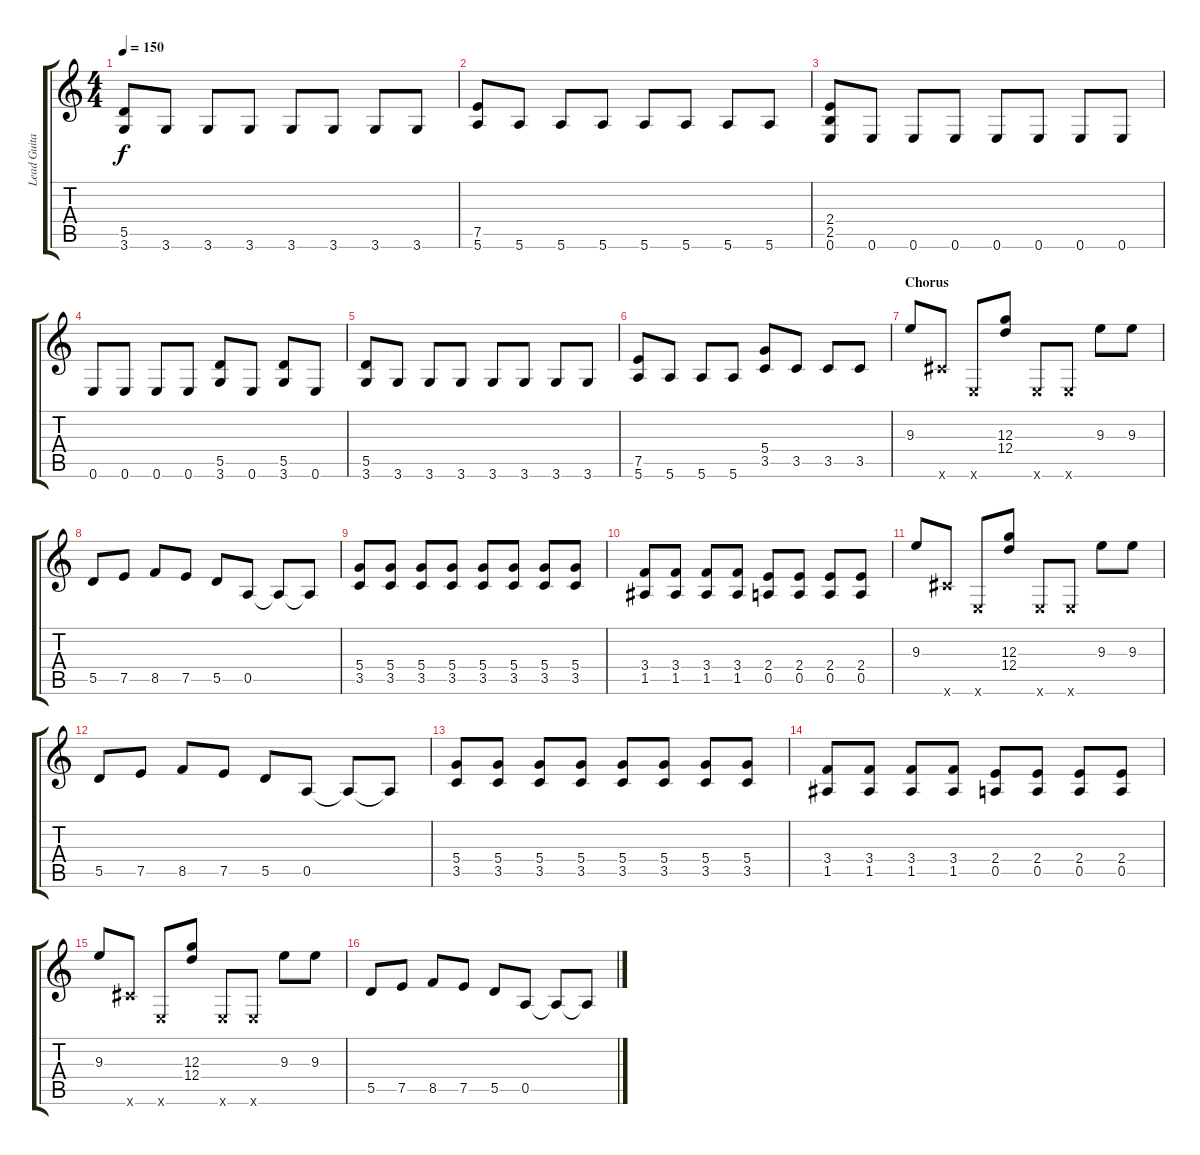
\track ("Lead Guitar" "Lead Guita") {instrument distortionguitar}
\staff {score tabs}
\tuning (E4 B3 G3 D3 A2 E2) {hide}
\ts (4 4)
\tempo 150
\clef g2
\ks c
(5.5 3.6).8{dy f} 3.6.8 3.6.8 3.6.8 3.6.8 3.6.8 3.6.8 3.6.8 |
(7.5 5.6).8 5.6.8 5.6.8 5.6.8 5.6.8 5.6.8 5.6.8 5.6.8 |
(2.4 2.5 0.6).8 0.6.8 0.6.8 0.6.8 0.6.8 0.6.8 0.6.8 0.6.8 |
0.6.8 0.6.8 0.6.8 0.6.8 (5.5 3.6).8 0.6.8 (5.5 3.6).8 0.6.8 |
(5.5 3.6).8 3.6.8 3.6.8 3.6.8 3.6.8 3.6.8 3.6.8 3.6.8 |
(7.5 5.6).8 5.6.8 5.6.8 5.6.8 (5.4 3.5).8 3.5.8 3.5.8 3.5.8 |
\section ("" "Chorus")
9.3.8 9.6{x}.8 0.6{x}.8 (12.3 12.4).8 0.6{x}.8 0.6{x}.8 9.3.8 9.3.8 |
5.5.8 7.5.8 8.5.8 7.5.8 5.5.8 0.5.8 0.5{t}.8 0.5{t}.8 |
(5.4 3.5).8 (5.4 3.5).8 (5.4 3.5).8 (5.4 3.5).8 (5.4 3.5).8 (5.4 3.5).8 (5.4 3.5).8 (5.4 3.5).8 |
(3.4 1.5).8 (3.4 1.5).8 (3.4 1.5).8 (3.4 1.5).8 (2.4 0.5).8 (2.4 0.5).8 (2.4 0.5).8 (2.4 0.5).8 |
9.3.8 9.6{x}.8 0.6{x}.8 (12.3 12.4).8 0.6{x}.8 0.6{x}.8 9.3.8 9.3.8 |
5.5.8 7.5.8 8.5.8 7.5.8 5.5.8 0.5.8 0.5{t}.8 0.5{t}.8 |
(5.4 3.5).8 (5.4 3.5).8 (5.4 3.5).8 (5.4 3.5).8 (5.4 3.5).8 (5.4 3.5).8 (5.4 3.5).8 (5.4 3.5).8 |
(3.4 1.5).8 (3.4 1.5).8 (3.4 1.5).8 (3.4 1.5).8 (2.4 0.5).8 (2.4 0.5).8 (2.4 0.5).8 (2.4 0.5).8 |
9.3.8 9.6{x}.8 0.6{x}.8 (12.3 12.4).8 0.6{x}.8 0.6{x}.8 9.3.8 9.3.8 |
5.5.8 7.5.8 8.5.8 7.5.8 5.5.8 0.5.8 0.5{t}.8 0.5{t}.8
